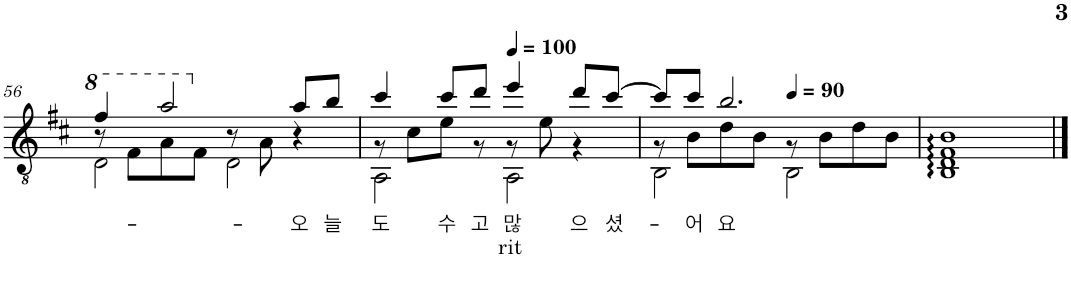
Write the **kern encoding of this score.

**kern	**text
*part1	*part1
*staff1	*staff1
*I"클래식 기타	*
!!LO:PB:g=z
*clefGv2	*
*k[f#c#]	*
*M4/4	*
*8va	*
=56	=56
*^	*
*	*^	*
4ff#/	8r	2d\	.
.	8f#\L	.	.
2aa/	8a\	.	.
*X8va	*	*	*
.	8F#\J	.	.
.	8r	2D\	.
.	8A\	.	.
!	!	!	!LO:LY:b
8a/L	4r	.	오
!	!	!	!LO:LY:b
8b/J	.	.	늘
=57	=57	=57	=57
!	!	!	!LO:LY:b
4cc#/	8r	2AA\	도
.	8c#\L	.	.
!	!	!	!LO:LY:b
8cc#/L	8e\J	.	수
!	!	!	!LO:LY:b
8dd/J	8r	.	고
*MM100	*	*	*
!LO:TX:b:t=rit	!	!	!
!	!	!	!LO:LY:b
4ee/	8r	2AA\	많
.	8e\	.	.
!	!	!	!LO:LY:b
8dd/L	4r	.	으
!	!	!	!LO:LY:b
[8cc#/J	.	.	셨-
=58	=58	=58	=58
8cc#/L]	8r	2BB\	.
!	!	!	!LO:LY:b
8cc#/J	8B\L	.	-어
!	!	!	!LO:LY:b
2.b/	8d\	.	요
.	8B\J	.	.
*MM90	*	*	*
.	8r	2BB\	.
.	8B\L	.	.
.	8d\	.	.
.	8B\J	.	.
*v	*v	*v	*
=59	=59
1BB: 1D: 1F#: 1B:	.
==	==
*-	*-
